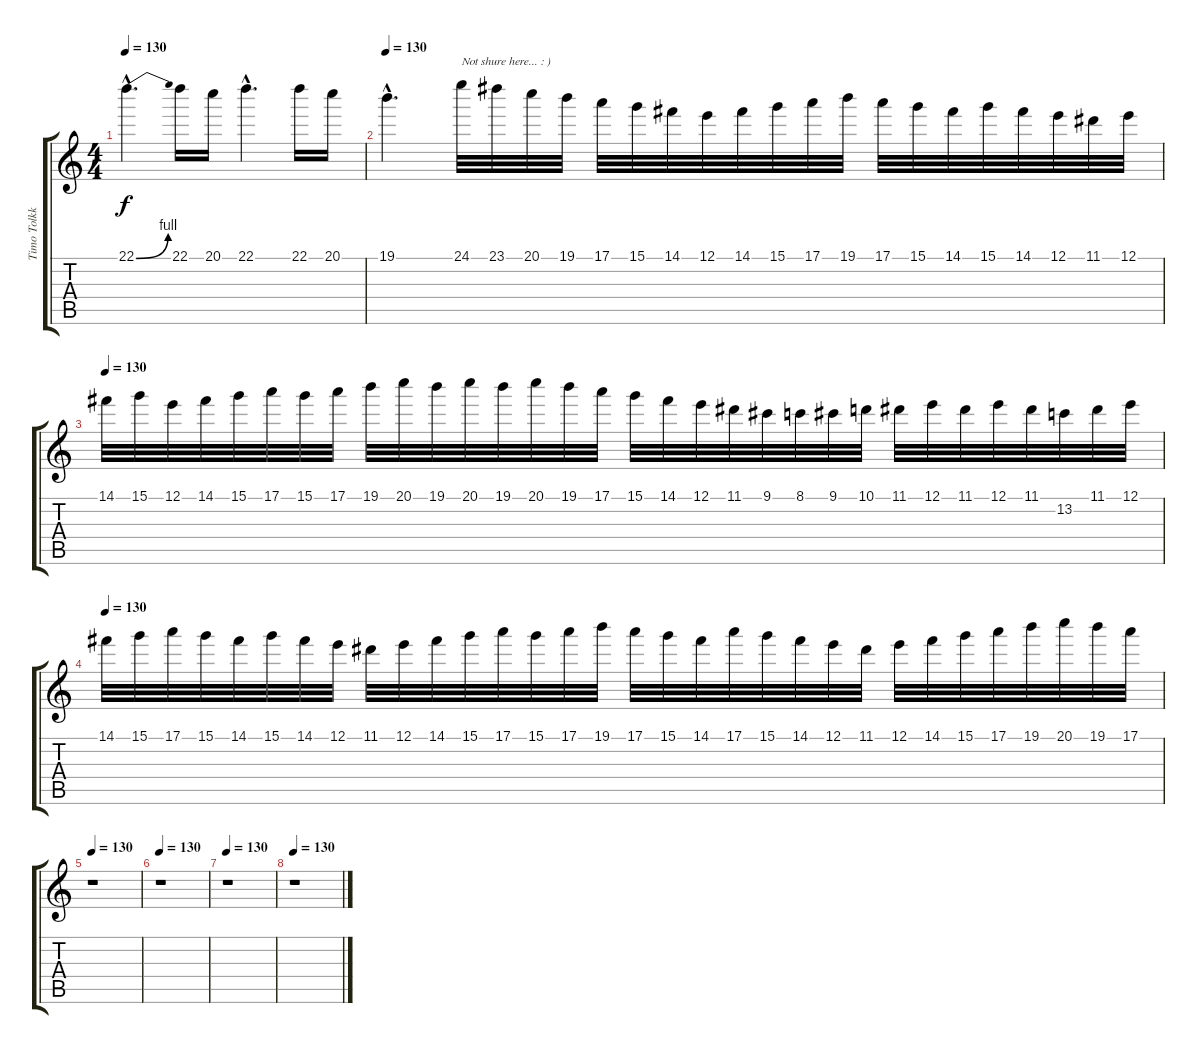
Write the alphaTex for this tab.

\track ("Timo Tolkki (Guitar 1 Lead)" "Timo Tolkk") {instrument overdrivenguitar}
\staff {score tabs}
\tuning (E4 B3 G3 D3 A2 E2) {hide}
\ts (4 4)
\tempo 130
\clef g2
\ks c
22.1{be (bend 0 0 60 4) hac}.4{d dy f} 22.1.16 20.1.16 22.1{hac}.4{d} 22.1.16 20.1.16 |
\tempo 130
19.1{hac}.4{d} 24.1.32{txt "Not shure here... : )"} 23.1.32 20.1.32 19.1.32 17.1.32 15.1.32 14.1.32 12.1.32 14.1.32 15.1.32 17.1.32 19.1.32 17.1.32 15.1.32 14.1.32 15.1.32 14.1.32 12.1.32 11.1.32 12.1.32 |
\tempo 130
14.1.32 15.1.32 12.1.32 14.1.32 15.1.32 17.1.32 15.1.32 17.1.32 19.1.32 20.1.32 19.1.32 20.1.32 19.1.32 20.1.32 19.1.32 17.1.32 15.1.32 14.1.32 12.1.32 11.1.32 9.1.32 8.1.32 9.1.32 10.1.32 11.1.32 12.1.32 11.1.32 12.1.32 11.1.32 13.2.32 11.1.32 12.1.32 |
\tempo 130
14.1.32 15.1.32 17.1.32 15.1.32 14.1.32 15.1.32 14.1.32 12.1.32 11.1.32 12.1.32 14.1.32 15.1.32 17.1.32 15.1.32 17.1.32 19.1.32 17.1.32 15.1.32 14.1.32 17.1.32 15.1.32 14.1.32 12.1.32 11.1.32 12.1.32 14.1.32 15.1.32 17.1.32 19.1.32 20.1.32 19.1.32 17.1.32 |
\tempo 130
r.1 |
\tempo 130
r.1 |
\tempo 130
r.1 |
\tempo 130
r.1
